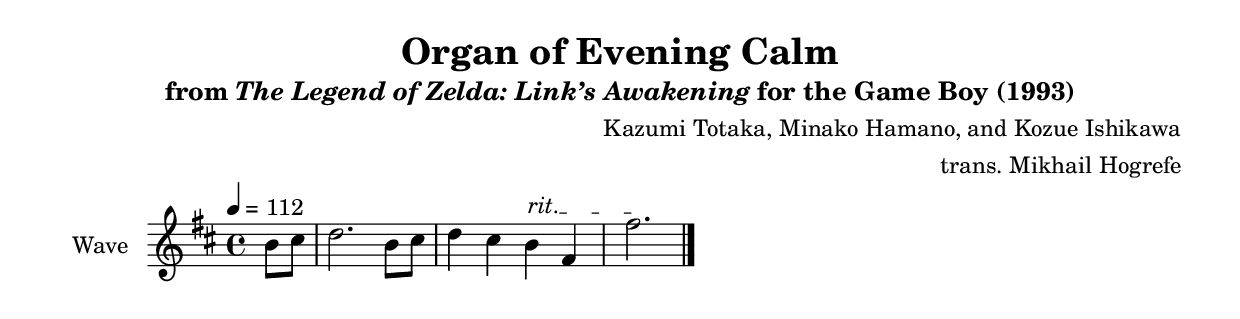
\version "2.22.0"

smaller = {
    \set fontSize = #-3
    \override Stem #'length-fraction = #0.56
    \override Beam #'thickness = #0.2688
    \override Beam #'length-fraction = #0.56
}

\book {
    \header {
        title = "Organ of Evening Calm"
        subtitle = \markup { "from" {\italic "The Legend of Zelda: Link’s Awakening"} "for the Game Boy (1993)" }
        composer = "Kazumi Totaka, Minako Hamano, and Kozue Ishikawa"
        arranger = "trans. Mikhail Hogrefe"
    }

    \score {
        {
            \new Staff \relative c'' {
                \set Staff.instrumentName = "Wave"
                \set Staff.shortInstrumentName = "W."
\key b \minor
\tempo 4=112
\partial 4 b8 cis |
d2. b8 cis |
\override TextSpanner.bound-details.left.text = "rit."
d4 cis b\startTextSpan fis |
\partial 4*3 fis'2.\stopTextSpan |
\bar "|."
            }
        }
        \layout {
            \context {
                \Staff
                \RemoveEmptyStaves
            }
            \context {
                \DrumStaff
                \RemoveEmptyStaves
            }
        }
    }
}
